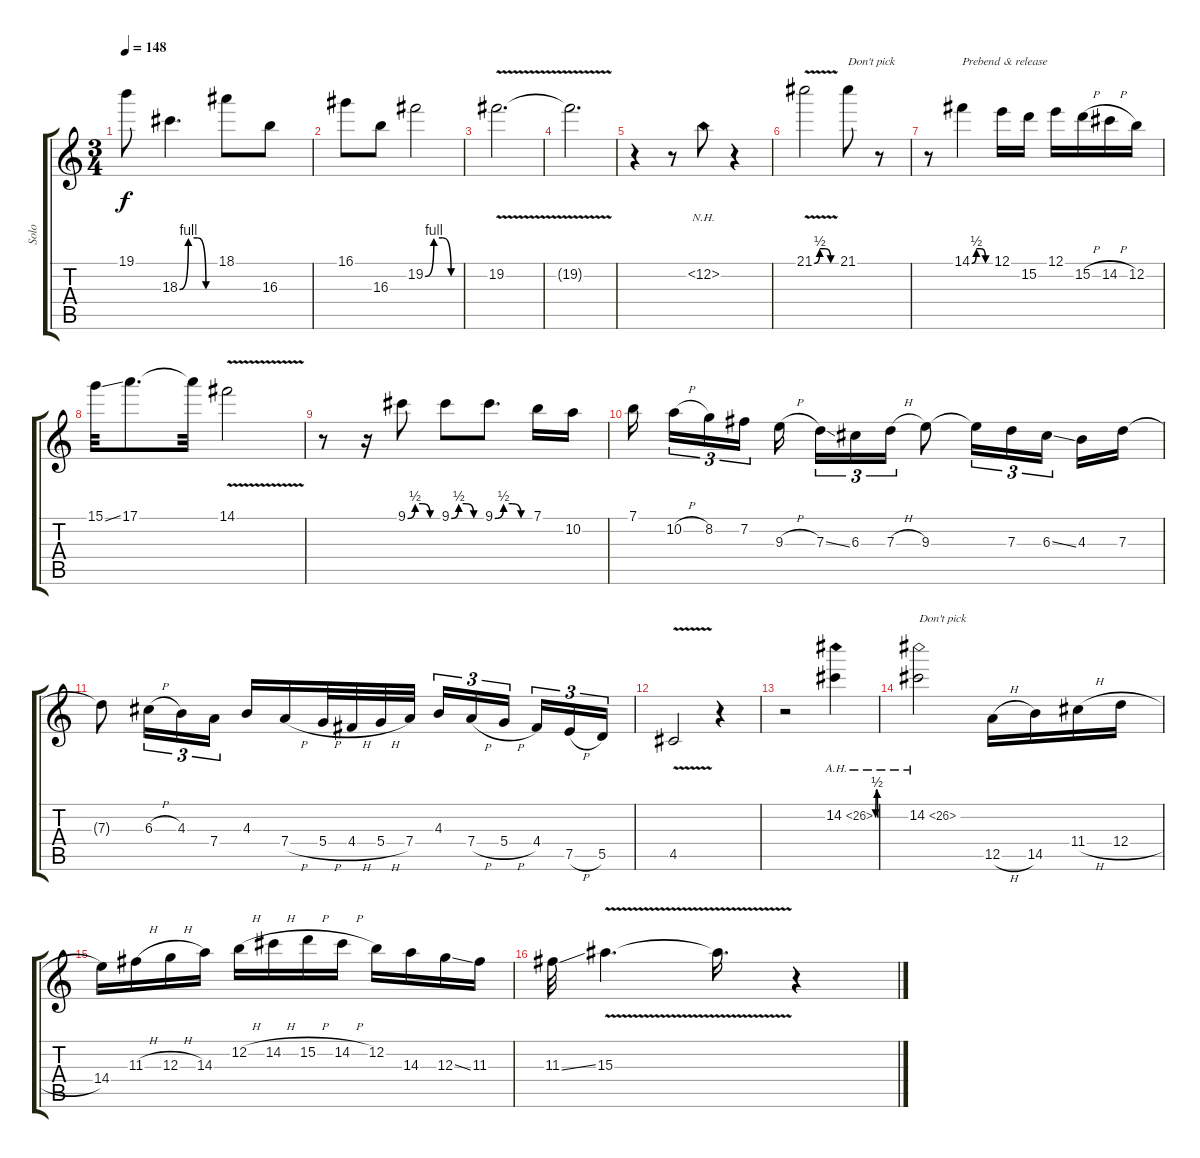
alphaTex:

\track ("Solo" "Solo") {instrument overdrivenguitar}
\staff {score tabs}
\tuning (E4 B3 G3 D3 A2 E2) {hide}
\ts (3 4)
\tempo 148
\clef g2
\ks c
19.1.8{dy f} 18.3{be (custom 0 0 15 4 30 4 45 0 60 0)}.4{d} 18.1.8 16.3.8 |
16.1.8 16.3.8 19.2{be (custom 0 0 15 4 30 4 45 0 60 0)}.2 |
19.2{v}.2{d} |
19.2{t}.2{d} |
r.4 r.8 12.2{nh}.8 r.4 |
21.1{be (custom 0 0 15 2 30 2 45 0 60 0) v}.2 21.1.8{txt "Don't pick"} r.8 |
r.8 14.1{be (custom 0 0 15 2 30 2 45 0 60 0)}.4{txt "Prebend & release"} 12.1.16 15.2.16 12.1.16 15.2{h}.16 14.2{h}.16 12.2.16 |
15.1{ss}.32 17.1.8{d} 17.1{t}.32 14.1{v}.2 |
r.8 r.16 9.1{be (custom 0 0 15 2 30 2 45 0 60 0)}.8 9.1{be (custom 0 0 15 2 30 2 45 0 60 0)}.8 9.1{be (custom 0 0 15 2 30 2 45 0 60 0)}.8{d} 7.1.16 10.2.16 |
7.1.16 10.2{h}.16{tu (3 2)} 8.2.16{tu (3 2)} 7.2.16{tu (3 2)} 9.3{h}.16 7.3{ss}.16{tu (3 2)} 6.3.16{tu (3 2)} 7.3{h}.16{tu (3 2)} 9.3.8 9.3{t}.16{tu (3 2)} 7.3.16{tu (3 2)} 6.3{ss}.16{tu (3 2)} 4.3.16 7.3.16 |
7.3{t}.8 6.3{h}.16{tu (3 2)} 4.3.16{tu (3 2)} 7.4.16{tu (3 2)} 4.3.16 7.4{h}.16 5.4{h}.32 4.4{h}.32 5.4{h}.32 7.4.32 4.3.16{tu (3 2)} 7.4{h}.16{tu (3 2)} 5.4{h}.16{tu (3 2)} 4.4.16{tu (3 2)} 7.5{h}.16{tu (3 2)} 5.5.16{tu (3 2)} |
4.5{v}.2 r.4 |
r.2 14.2{be (custom 0 0 15 2 30 2 45 0 60 0) ah 12}.4 |
14.2{ah 12}.2{txt "Don't pick"} 12.5{h}.16 14.5.16 11.4{h}.16 12.4{h}.16 |
14.4.16 11.3{h}.16 12.3{h}.16 14.3.16 12.2{h}.16 14.2{h}.16 15.2{h}.16 14.2{h}.16 12.2.16 14.3.16 12.3{ss}.16 11.3.16 |
11.3{ss}.32 15.3{v}.4{d} 15.3{t}.16{d} r.4
